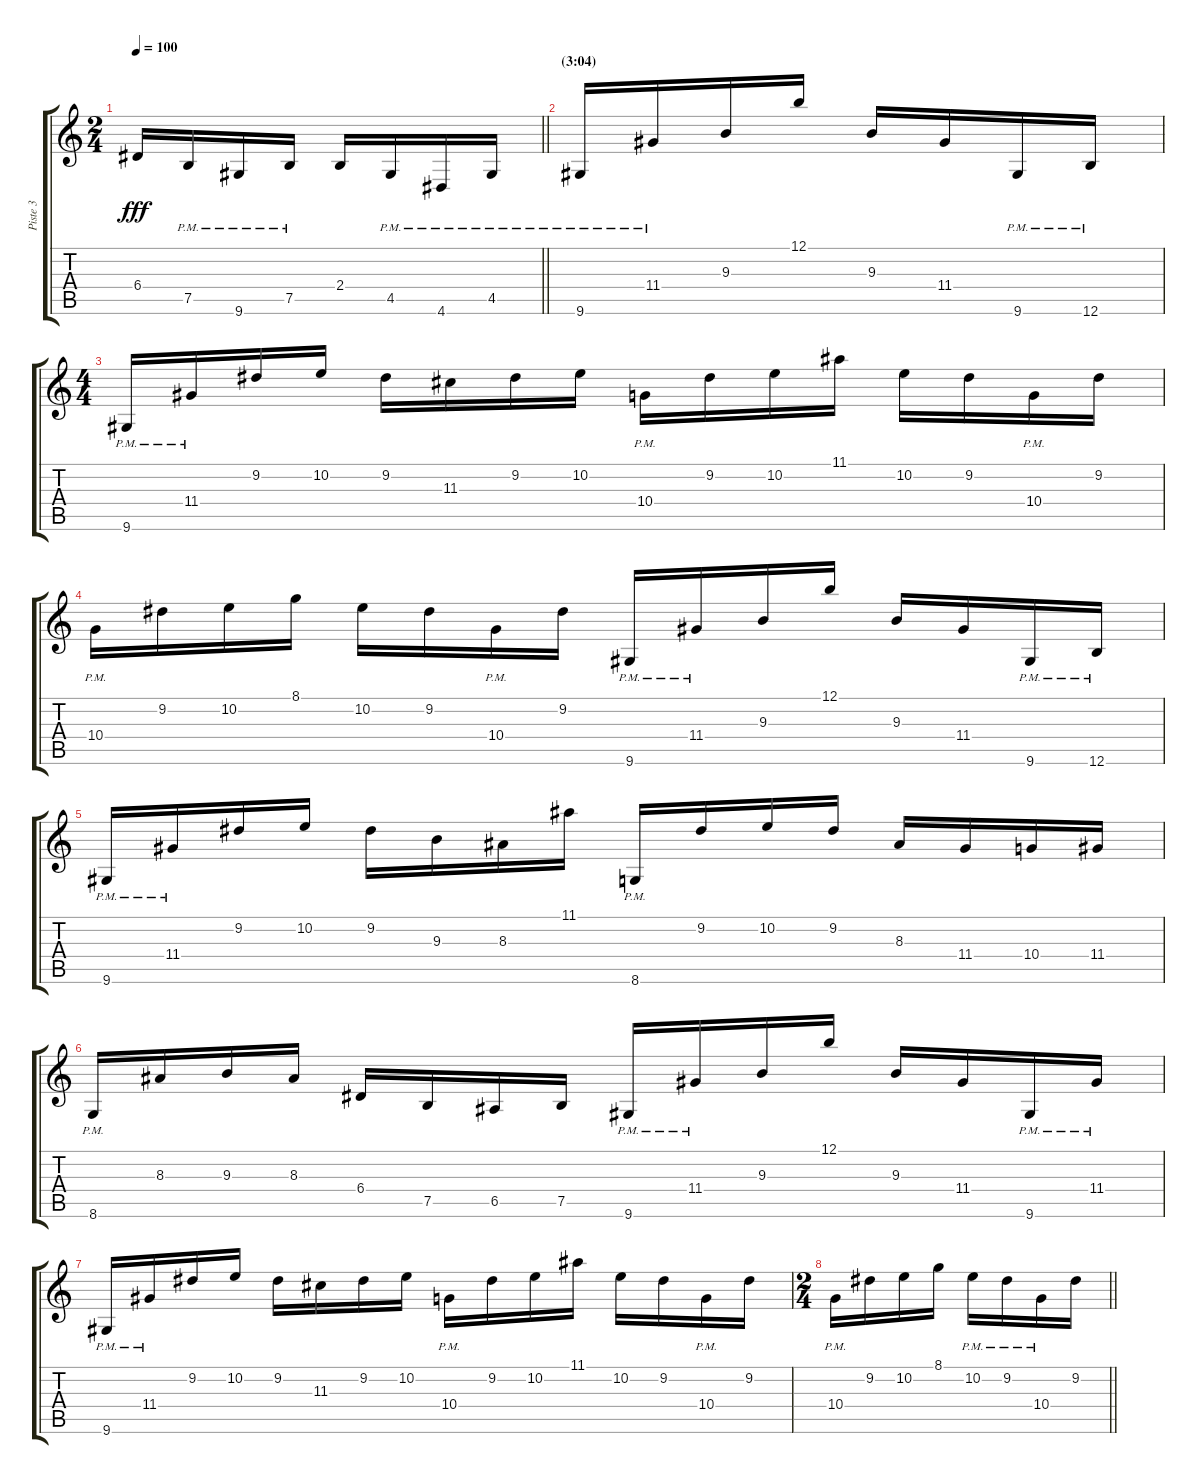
\track ("Piste 3" "Piste 3") {instrument distortionguitar}
\staff {score tabs}
\tuning (B3 Gb3 D3 A2 E2 B1) {hide}
\ts (2 4)
\tempo 100
\clef g2
\barLineRight lightlight
\ks c
6.4.16{dy fff} 7.5{pm}.16 9.6{pm}.16 7.5{pm}.16 2.4.16 4.5{pm}.16 4.6{pm}.16 4.5{pm}.16 |
\section ("" "(3:04)")
9.6{pm}.16 11.4{pm}.16 9.3.16 12.1.16 9.3.16 11.4.16 9.6{pm}.16 12.6{pm}.16 |
\ts (4 4)
9.6{pm}.16 11.4{pm}.16 9.2.16 10.2.16 9.2.16 11.3.16 9.2.16 10.2.16 10.4{pm}.16 9.2.16 10.2.16 11.1.16 10.2.16 9.2.16 10.4{pm}.16 9.2.16 |
10.4{pm}.16 9.2.16 10.2.16 8.1.16 10.2.16 9.2.16 10.4{pm}.16 9.2.16 9.6{pm}.16 11.4{pm}.16 9.3.16 12.1.16 9.3.16 11.4.16 9.6{pm}.16 12.6{pm}.16 |
9.6{pm}.16 11.4{pm}.16 9.2.16 10.2.16 9.2.16 9.3.16 8.3.16 11.1.16 8.6{pm}.16 9.2.16 10.2.16 9.2.16 8.3.16 11.4.16 10.4.16 11.4.16 |
8.6{pm}.16 8.3.16 9.3.16 8.3.16 6.4.16 7.5.16 6.5.16 7.5.16 9.6{pm}.16 11.4{pm}.16 9.3.16 12.1.16 9.3.16 11.4.16 9.6{pm}.16 11.4{pm}.16 |
9.6{pm}.16 11.4{pm}.16 9.2.16 10.2.16 9.2.16 11.3.16 9.2.16 10.2.16 10.4{pm}.16 9.2.16 10.2.16 11.1.16 10.2.16 9.2.16 10.4{pm}.16 9.2.16 |
\ts (2 4)
\barLineRight lightlight
10.4{pm}.16 9.2.16 10.2.16 8.1.16 10.2{pm}.16 9.2{pm}.16 10.4{pm}.16 9.2.16
